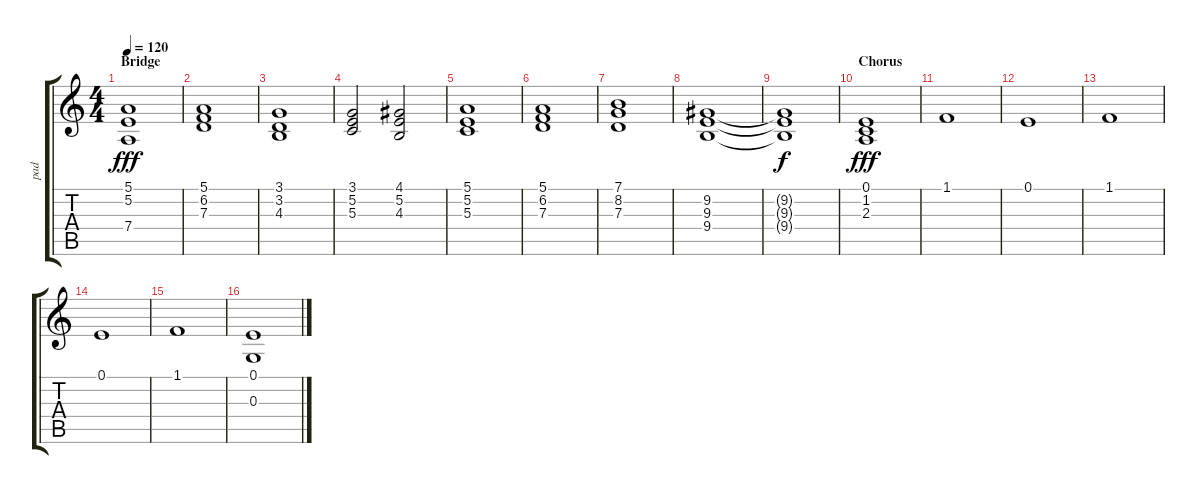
\track ("pad" "pad") {instrument pad2warm}
\staff {score tabs}
\tuning (E4 B3 G3 D3 A2 E2) {hide}
\ts (4 4)
\section ("" "Bridge")
\tempo 120
\clef g2
\ks c
(5.1 5.2 7.4).1{dy fff} |
(5.1 6.2 7.3).1 |
(3.1 3.2 4.3).1 |
(3.1 5.2 5.3).2 (4.1 5.2 4.3).2 |
(5.1 5.2 5.3).1 |
(5.1 6.2 7.3).1 |
(7.1 8.2 7.3).1 |
(9.2 9.3 9.4).1 |
(9.2{t} 9.3{t} 9.4{t}).1{dy f} |
\section ("" "Chorus")
(0.1 1.2 2.3).1{dy fff} |
1.1.1 |
0.1.1 |
1.1.1 |
0.1.1 |
1.1.1 |
(0.1 0.3).1
